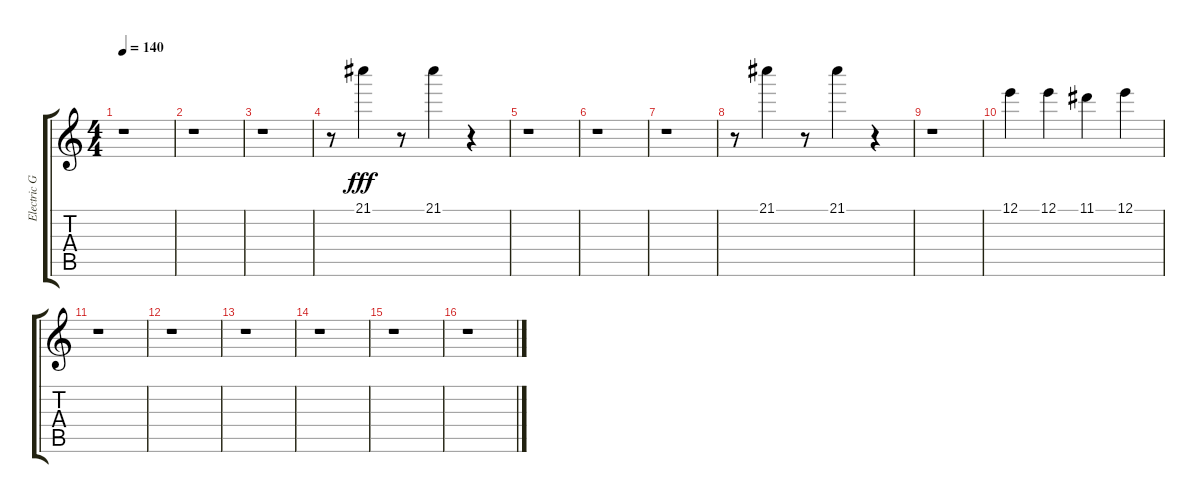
\track ("Electric Guitar 1" "Electric G") {instrument distortionguitar}
\staff {score tabs}
\tuning (E4 B3 G3 D3 A2 E2) {hide}
\ts (4 4)
\tempo 140
\clef g2
\ks c
r.1{dy fff} |
r.1 |
r.1 |
r.8 21.1.4 r.8 21.1.4 r.4 |
r.1 |
r.1 |
r.1 |
r.8 21.1.4 r.8 21.1.4 r.4 |
r.1 |
12.1.4 12.1.4 11.1.4 12.1.4 |
r.1 |
r.1 |
r.1 |
r.1 |
r.1 |
r.1
